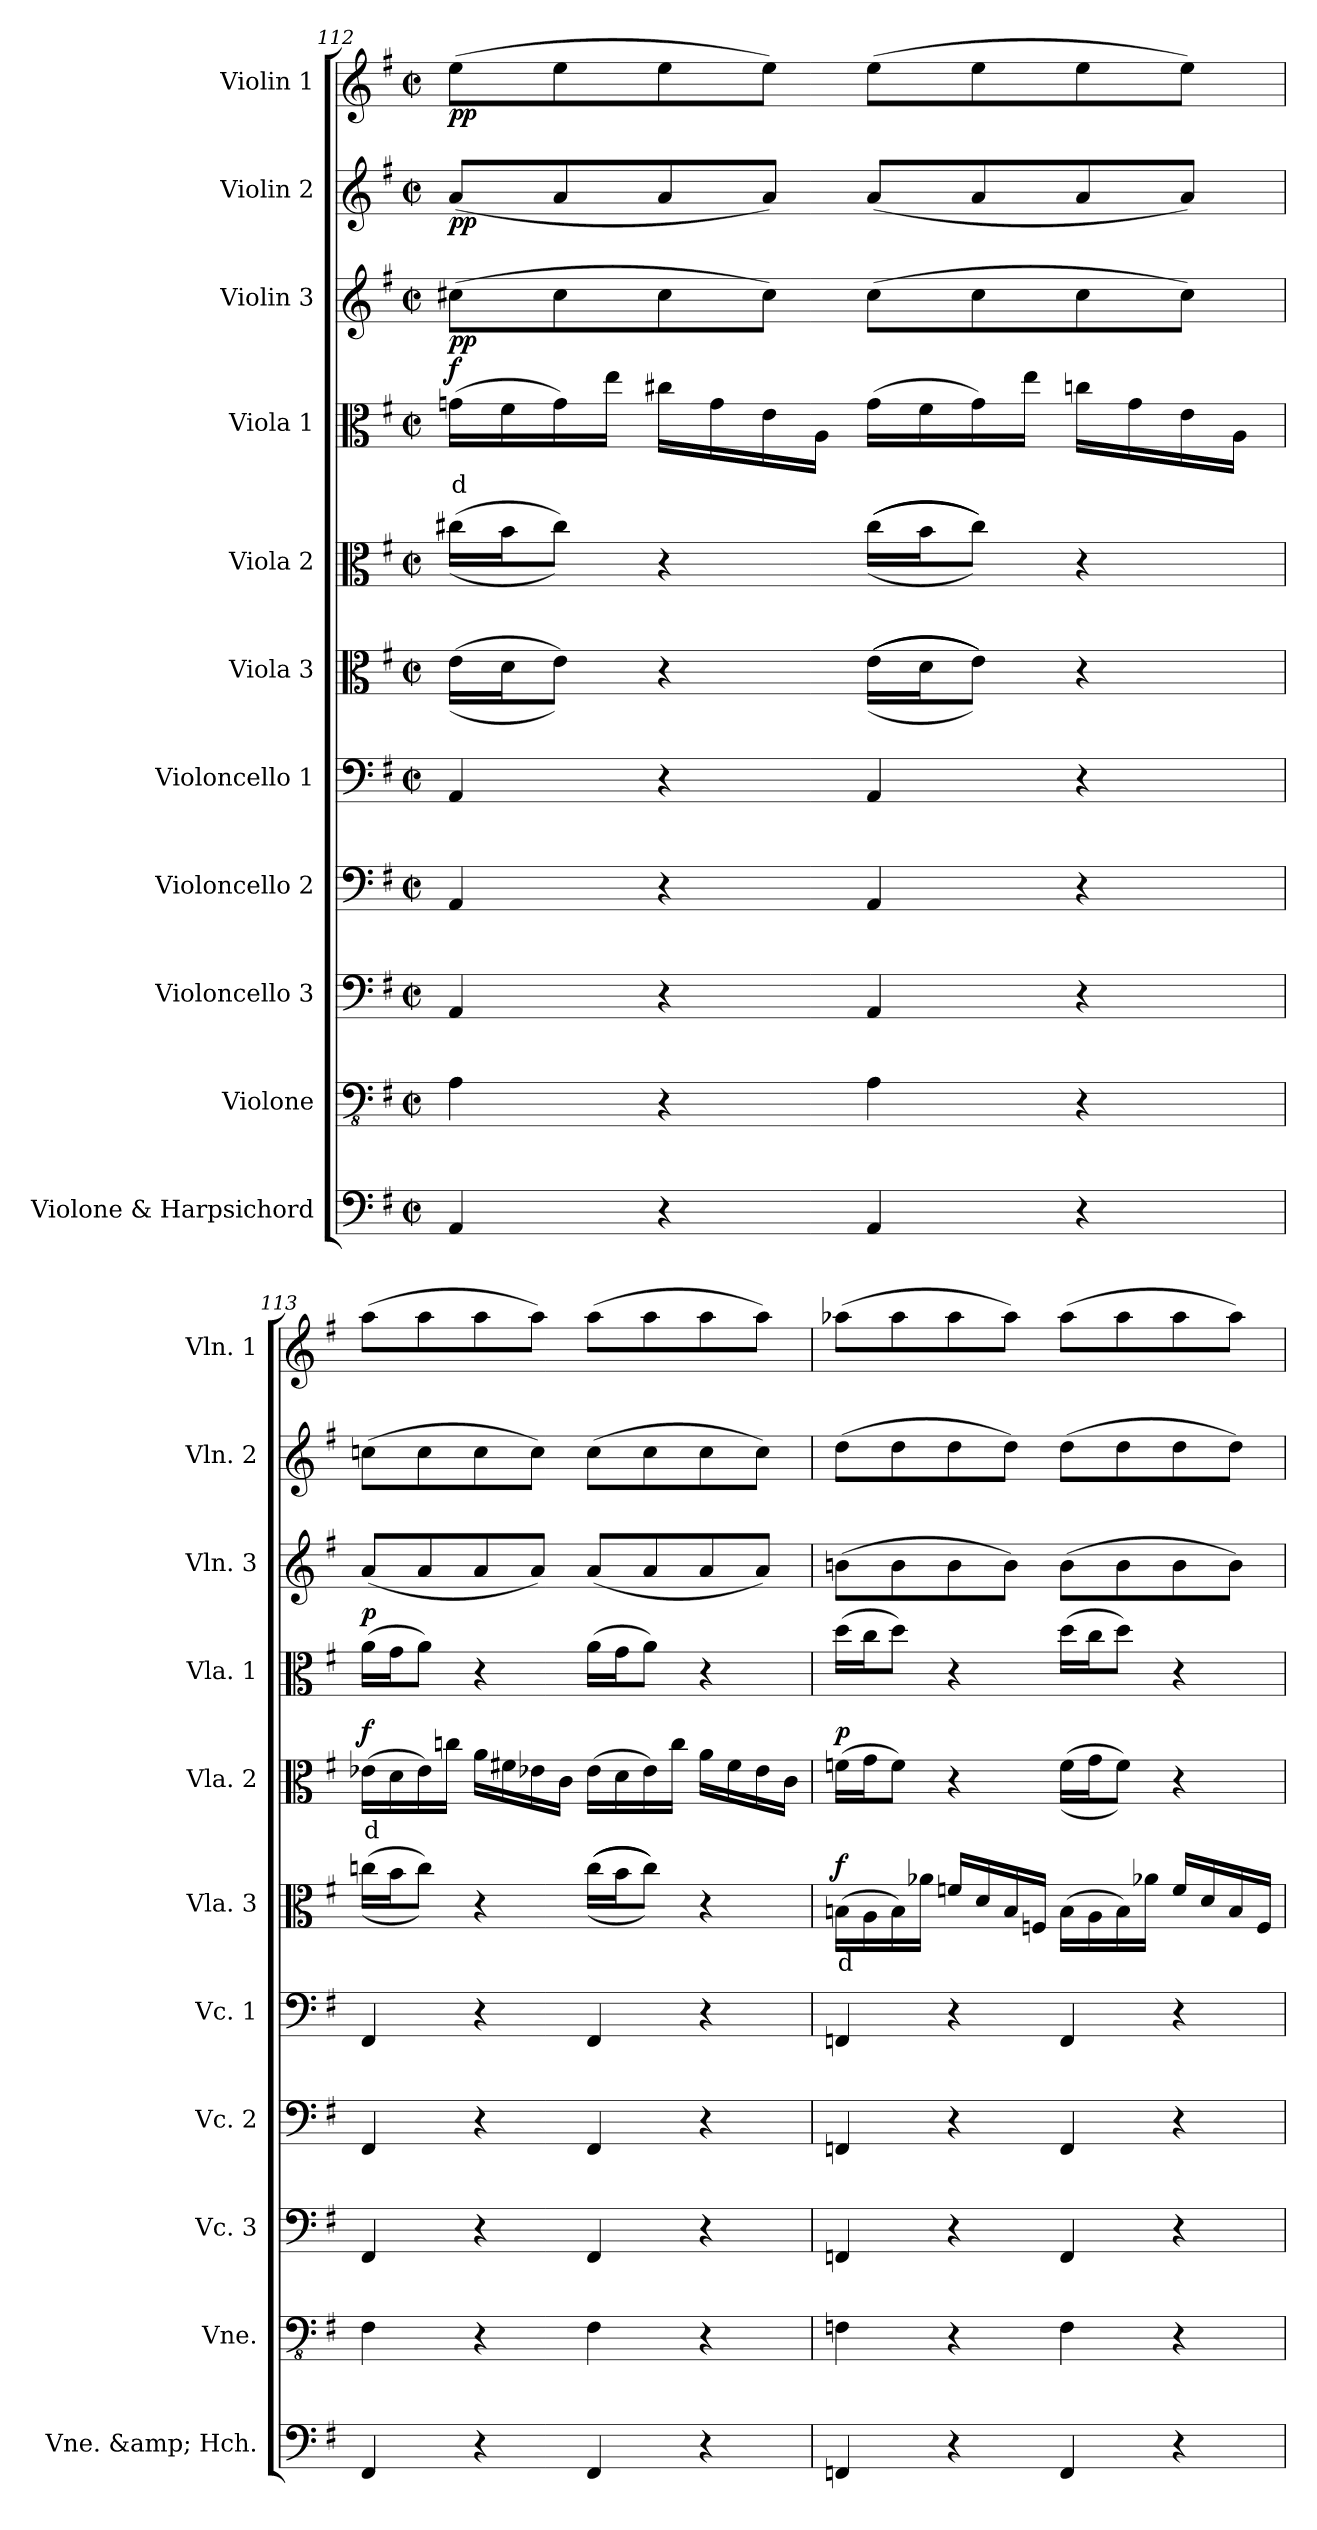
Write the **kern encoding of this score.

**kern	**kern	**kern	**kern	**kern	**kern	**text	**dynam	**kern	**text	**dynam	**kern	**text	**dynam	**kern	**dynam	**kern	**dynam	**kern	**dynam
*part11	*part10	*part9	*part8	*part7	*part6	*part6	*part6	*part5	*part5	*part5	*part4	*part4	*part4	*part3	*part3	*part2	*part2	*part1	*part1
*staff11	*staff10	*staff9	*staff8	*staff7	*staff6	*staff6	*staff6	*staff5	*staff5	*staff5	*staff4	*staff4	*staff4	*staff3	*staff3	*staff2	*staff2	*staff1	*staff1
*I"Violone &amp; Harpsichord	*I"Violone	*I"Violoncello 3	*I"Violoncello 2	*I"Violoncello 1	*I"Viola 3	*	*	*I"Viola 2	*	*	*I"Viola 1	*	*	*I"Violin 3	*	*I"Violin 2	*	*I"Violin 1	*
*I'Vne. &amp; Hch.	*I'Vne.	*I'Vc. 3	*I'Vc. 2	*I'Vc. 1	*I'Vla. 3	*	*	*I'Vla. 2	*	*	*I'Vla. 1	*	*	*I'Vln. 3	*	*I'Vln. 2	*	*I'Vln. 1	*
*clefF4	*clefFv4	*clefF4	*clefF4	*clefF4	*clefC3	*	*	*clefC3	*	*	*clefC3	*	*	*clefG2	*	*clefG2	*	*clefG2	*
*	*ITrd7c12	*	*	*	*	*	*	*	*	*	*	*	*	*	*	*	*	*	*
*k[f#]	*k[f#]	*k[f#]	*k[f#]	*k[f#]	*k[f#]	*	*	*k[f#]	*	*	*k[f#]	*	*	*k[f#]	*	*k[f#]	*	*k[f#]	*
*M4/4	*M4/4	*M4/4	*M4/4	*M4/4	*M4/4	*	*	*M4/4	*	*	*M4/4	*	*	*M4/4	*	*M4/4	*	*M4/4	*
*met(c|)	*met(c|)	*met(c|)	*met(c|)	*met(c|)	*met(c|)	*	*	*met(c|)	*	*	*met(c|)	*	*	*met(c|)	*	*met(c|)	*	*met(c|)	*
=112	=112	=112	=112	=112	=112	=112	=112	=112	=112	=112	=112	=112	=112	=112	=112	=112	=112	=112	=112
!	!	!	!	!	!	!	!	!	!	!	!	!LO:LY:color=#FF0000	!LO:DY:b	!	!LO:DY:b	!	!LO:DY:b	!	!LO:DY:b
4AA/	4AAA	4AA/	4AA/	4AA/	((16e\LL	.	.	((16cc#X\LL	.	.	(16gn\LL	d	f	(8cc#X\L	pp	(8a/L	pp	(8ee\L	pp
.	.	.	.	.	16d\J	.	.	16b\J	.	.	16f#\	.	.	.	.	.	.	.	.
.	.	.	.	.	8e\J))	.	.	8cc#\J))	.	.	16g\)	.	.	8cc#\	.	8a/	.	8ee\	.
.	.	.	.	.	.	.	.	.	.	.	16ee\JJ	.	.	.	.	.	.	.	.
4r	4r	4r	4r	4r	4r	.	.	4r	.	.	16cc#X\LL	.	.	8cc#\	.	8a/	.	8ee\	.
.	.	.	.	.	.	.	.	.	.	.	16g\	.	.	.	.	.	.	.	.
.	.	.	.	.	.	.	.	.	.	.	16e\	.	.	8cc#\J)	.	8a/J)	.	8ee\J)	.
.	.	.	.	.	.	.	.	.	.	.	16A\JJ	.	.	.	.	.	.	.	.
4AA/	4AAA	4AA/	4AA/	4AA/	((((16e\LL	.	.	((((16cc#\LL	.	.	(16g\LL	.	.	(8cc#\L	.	(8a/L	.	(8ee\L	.
.	.	.	.	.	16d\J	.	.	16b\J	.	.	16f#\	.	.	.	.	.	.	.	.
.	.	.	.	.	8e\J))))	.	.	8cc#\J))))	.	.	16g\)	.	.	8cc#\	.	8a/	.	8ee\	.
.	.	.	.	.	.	.	.	.	.	.	16ee\JJ	.	.	.	.	.	.	.	.
4r	4r	4r	4r	4r	4r	.	.	4r	.	.	16ccn\LL	.	.	8cc#\	.	8a/	.	8ee\	.
.	.	.	.	.	.	.	.	.	.	.	16g\	.	.	.	.	.	.	.	.
.	.	.	.	.	.	.	.	.	.	.	16e\	.	.	8cc#\J)	.	8a/J)	.	8ee\J)	.
.	.	.	.	.	.	.	.	.	.	.	16A\JJ	.	.	.	.	.	.	.	.
=113	=113	=113	=113	=113	=113	=113	=113	=113	=113	=113	=113	=113	=113	=113	=113	=113	=113	=113	=113
!	!	!	!	!	!	!	!	!	!LO:LY:color=#FF0000	!LO:DY:b	!	!	!LO:DY:b	!	!	!	!	!	!
4FF#/	4FFF#	4FF#/	4FF#/	4FF#/	((16ccn\LL	.	.	(16e-X\LL	d	f	(16a\LL	.	p	(8a/L	.	(8ccn\L	.	(8aa\L	.
.	.	.	.	.	16b\J	.	.	16d\	.	.	16g\J	.	.	.	.	.	.	.	.
.	.	.	.	.	8cc\J))	.	.	16e-\)	.	.	8a\J)	.	.	8a/	.	8cc\	.	8aa\	.
.	.	.	.	.	.	.	.	16ccn\JJ	.	.	.	.	.	.	.	.	.	.	.
4r	4r	4r	4r	4r	4r	.	.	16a\LL	.	.	4r	.	.	8a/	.	8cc\	.	8aa\	.
.	.	.	.	.	.	.	.	16f#X\	.	.	.	.	.	.	.	.	.	.	.
.	.	.	.	.	.	.	.	16e-X\	.	.	.	.	.	8a/J)	.	8cc\J)	.	8aa\J)	.
.	.	.	.	.	.	.	.	16c\JJ	.	.	.	.	.	.	.	.	.	.	.
4FF#/	4FFF#	4FF#/	4FF#/	4FF#/	((((16cc\LL	.	.	(16e-\LL	.	.	(16a\LL	.	.	(8a/L	.	(8cc\L	.	(8aa\L	.
.	.	.	.	.	16b\J	.	.	16d\	.	.	16g\J	.	.	.	.	.	.	.	.
.	.	.	.	.	8cc\J))))	.	.	16e-\)	.	.	8a\J)	.	.	8a/	.	8cc\	.	8aa\	.
.	.	.	.	.	.	.	.	16cc\JJ	.	.	.	.	.	.	.	.	.	.	.
4r	4r	4r	4r	4r	4r	.	.	16a\LL	.	.	4r	.	.	8a/	.	8cc\	.	8aa\	.
.	.	.	.	.	.	.	.	16f#\	.	.	.	.	.	.	.	.	.	.	.
.	.	.	.	.	.	.	.	16e-\	.	.	.	.	.	8a/J)	.	8cc\J)	.	8aa\J)	.
.	.	.	.	.	.	.	.	16c\JJ	.	.	.	.	.	.	.	.	.	.	.
=114	=114	=114	=114	=114	=114	=114	=114	=114	=114	=114	=114	=114	=114	=114	=114	=114	=114	=114	=114
!	!	!	!	!	!	!LO:LY:color=#FF0000	!LO:DY:b	!	!	!LO:DY:b	!	!	!	!	!	!	!	!	!
4FFn/	4FFFn	4FFn/	4FFn/	4FFn/	(16Bn\LL	d	f	(16fn\LL	.	p	(16dd\LL	.	.	(8bn\L	.	(8dd\L	.	(8aa-X\L	.
.	.	.	.	.	16A\	.	.	16g\J	.	.	16cc\J	.	.	.	.	.	.	.	.
.	.	.	.	.	16B\)	.	.	8f\J)	.	.	8dd\J)	.	.	8b\	.	8dd\	.	8aa-\	.
.	.	.	.	.	16a-X\JJ	.	.	.	.	.	.	.	.	.	.	.	.	.	.
4r	4r	4r	4r	4r	16fn/LL	.	.	4r	.	.	4r	.	.	8b\	.	8dd\	.	8aa-\	.
.	.	.	.	.	16d/	.	.	.	.	.	.	.	.	.	.	.	.	.	.
.	.	.	.	.	16B/	.	.	.	.	.	.	.	.	8b\J)	.	8dd\J)	.	8aa-\J)	.
.	.	.	.	.	16Fn/JJ	.	.	.	.	.	.	.	.	.	.	.	.	.	.
4FF/	4FFF	4FF/	4FF/	4FF/	(16B\LL	.	.	((16f\LL	.	.	(16dd\LL	.	.	(8b\L	.	(8dd\L	.	(8aa-\L	.
.	.	.	.	.	16A\	.	.	16g\J	.	.	16cc\J	.	.	.	.	.	.	.	.
.	.	.	.	.	16B\)	.	.	8f\J))	.	.	8dd\J)	.	.	8b\	.	8dd\	.	8aa-\	.
.	.	.	.	.	16a-X\JJ	.	.	.	.	.	.	.	.	.	.	.	.	.	.
4r	4r	4r	4r	4r	16f/LL	.	.	4r	.	.	4r	.	.	8b\	.	8dd\	.	8aa-\	.
.	.	.	.	.	16d/	.	.	.	.	.	.	.	.	.	.	.	.	.	.
.	.	.	.	.	16B/	.	.	.	.	.	.	.	.	8b\J)	.	8dd\J)	.	8aa-\J)	.
.	.	.	.	.	16F/JJ	.	.	.	.	.	.	.	.	.	.	.	.	.	.
=	=	=	=	=	=	=	=	=	=	=	=	=	=	=	=	=	=	=	=
*-	*-	*-	*-	*-	*-	*-	*-	*-	*-	*-	*-	*-	*-	*-	*-	*-	*-	*-	*-
